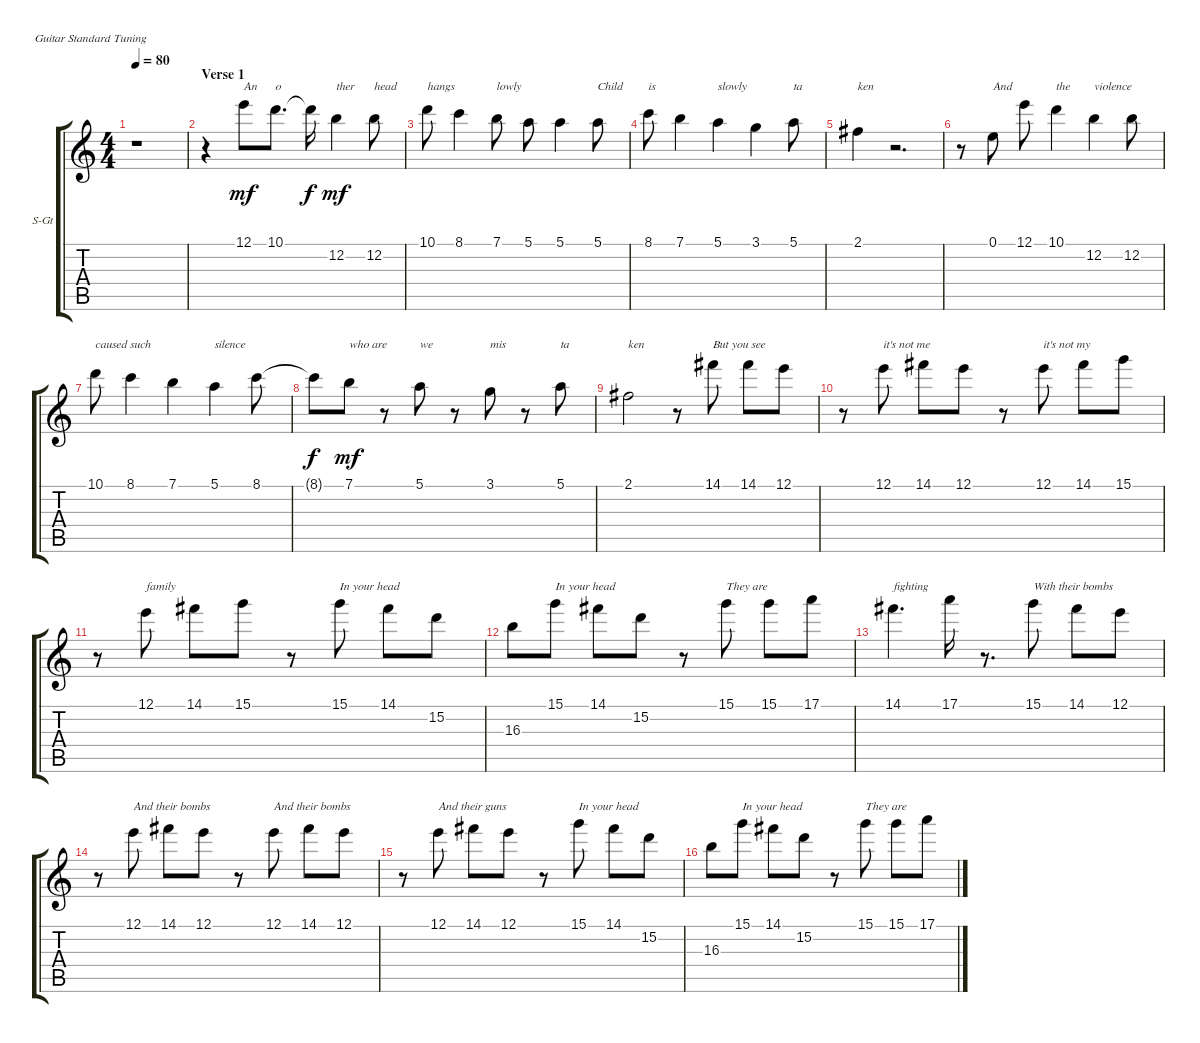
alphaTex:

\bracketExtendMode groupsimilarinstruments
\firstSystemTrackNameOrientation horizontal
\otherSystemsTrackNameOrientation horizontal
\track ("Chant" "S-Gt") {instrument pad3polysynth}
\staff {score tabs}
\tuning (E4 B3 G3 D3 A2 E2)
\displaytranspose 12
\ts (4 4)
\tempo 80
\clef g2
\ks c
r.1{dy mf} |
\section ("" "Verse 1")
r.4 12.1.8{txt "An" lyrics (0 "") lyrics (1 "") lyrics (2 "") lyrics (3 "") lyrics (4 "")} 10.1.8{d txt "o"} 10.1{t}.16{dy f} 12.2.4{txt "ther" dy mf} 12.2.8{txt "head"} |
10.1.8{txt "hangs"} 8.1.4 7.1.8{txt "lowly"} 5.1.8 5.1.4 5.1.8{txt "Child"} |
8.1.8{txt "is"} 7.1.4 5.1.4{txt "slowly"} 3.1.4 5.1.8{txt "ta"} |
2.1.4{txt "ken"} r.2{d} |
r.8 0.1.8{txt "And"} 12.1.8 10.1.4{txt "the"} 12.2.4{txt "violence"} 12.2.8 |
10.1.8{txt "caused such"} 8.1.4 7.1.4 5.1.4{txt "silence"} 8.1.8 |
8.1{t}.8{dy f} 7.1.8{txt "who are" dy mf} r.8 5.1.8{txt "we"} r.8 3.1.8{txt "mis"} r.8 5.1.8{txt "ta"} |
2.1.2{txt "ken"} r.8 14.1.8{txt "But you see"} 14.1.8 12.1.8 |
r.8 12.1.8{txt "it's not me"} 14.1.8 12.1.8 r.8 12.1.8{txt "it's not my"} 14.1.8 15.1.8 |
r.8 12.1.8{txt "family"} 14.1.8 15.1.8 r.8 15.1.8{txt "In your head"} 14.1.8 15.2.8 |
16.3.8 15.1.8{txt "In your head"} 14.1.8 15.2.8 r.8 15.1.8{txt "They are"} 15.1.8 17.1.8 |
14.1.4{d txt "fighting"} 17.1.16 r.8{d} 15.1.8{txt "With their bombs"} 14.1.8 12.1.8 |
r.8 12.1.8{txt "And their bombs"} 14.1.8 12.1.8 r.8 12.1.8{txt "And their bombs"} 14.1.8 12.1.8 |
r.8 12.1.8{txt "And their guns"} 14.1.8 12.1.8 r.8 15.1.8{txt "In your head"} 14.1.8 15.2.8 |
16.3.8 15.1.8{txt "In your head"} 14.1.8 15.2.8 r.8 15.1.8{txt "They are"} 15.1.8 17.1.8
